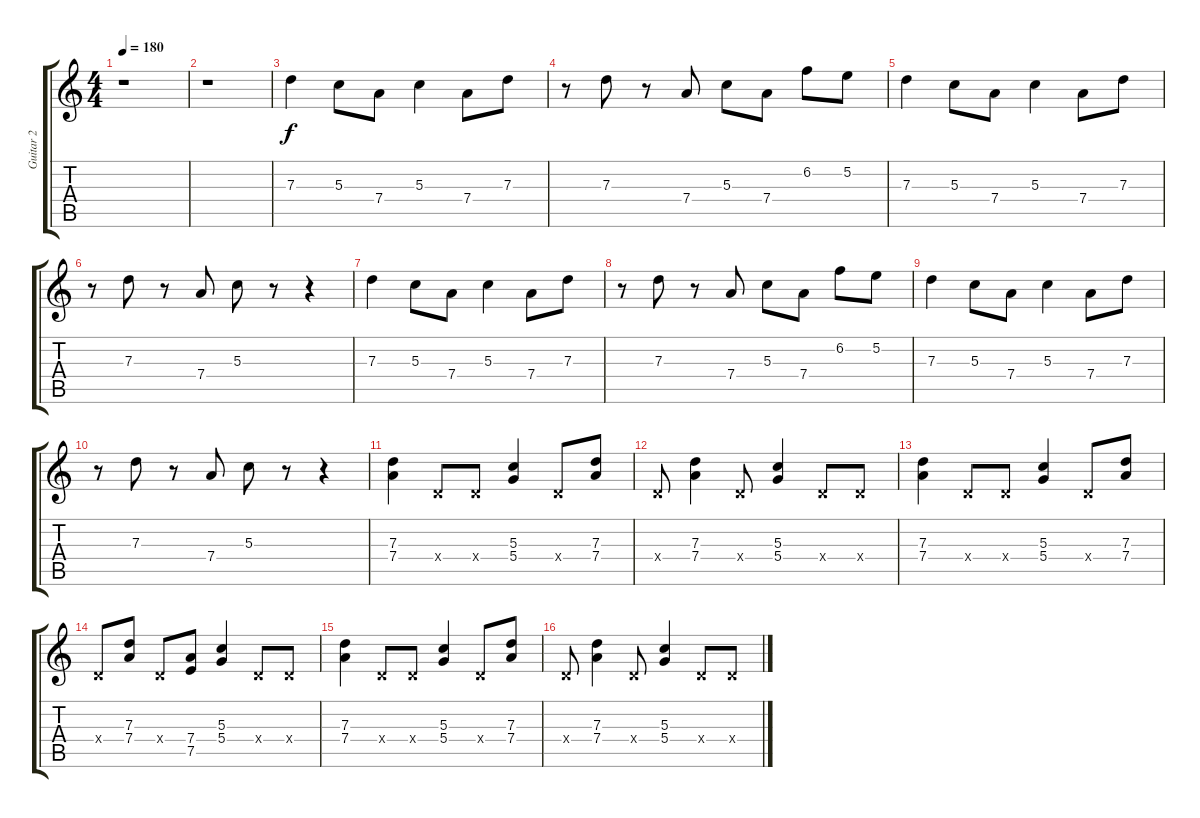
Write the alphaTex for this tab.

\track ("Guitar 2" "Guitar 2") {instrument distortionguitar}
\staff {score tabs}
\tuning (E4 B3 G3 D3 A2 E2) {hide}
\ts (4 4)
\tempo 180
\clef g2
\ks c
r.1{dy f} |
r.1 |
7.3.4 5.3.8 7.4.8 5.3.4 7.4.8 7.3.8 |
r.8 7.3.8 r.8 7.4.8 5.3.8 7.4.8 6.2.8 5.2.8 |
7.3.4 5.3.8 7.4.8 5.3.4 7.4.8 7.3.8 |
r.8 7.3.8 r.8 7.4.8 5.3.8 r.8 r.4 |
7.3.4 5.3.8 7.4.8 5.3.4 7.4.8 7.3.8 |
r.8 7.3.8 r.8 7.4.8 5.3.8 7.4.8 6.2.8 5.2.8 |
7.3.4 5.3.8 7.4.8 5.3.4 7.4.8 7.3.8 |
r.8 7.3.8 r.8 7.4.8 5.3.8 r.8 r.4 |
(7.3 7.4).4 0.4{x}.8 0.4{x}.8 (5.3 5.4).4 0.4{x}.8 (7.3 7.4).8 |
0.4{x}.8 (7.3 7.4).4 0.4{x}.8 (5.3 5.4).4 0.4{x}.8 0.4{x}.8 |
(7.3 7.4).4 0.4{x}.8 0.4{x}.8 (5.3 5.4).4 0.4{x}.8 (7.3 7.4).8 |
0.4{x}.8 (7.3 7.4).8 0.4{x}.8 (7.4 7.5).8 (5.3 5.4).4 0.4{x}.8 0.4{x}.8 |
(7.3 7.4).4 0.4{x}.8 0.4{x}.8 (5.3 5.4).4 0.4{x}.8 (7.3 7.4).8 |
0.4{x}.8 (7.3 7.4).4 0.4{x}.8 (5.3 5.4).4 0.4{x}.8 0.4{x}.8
